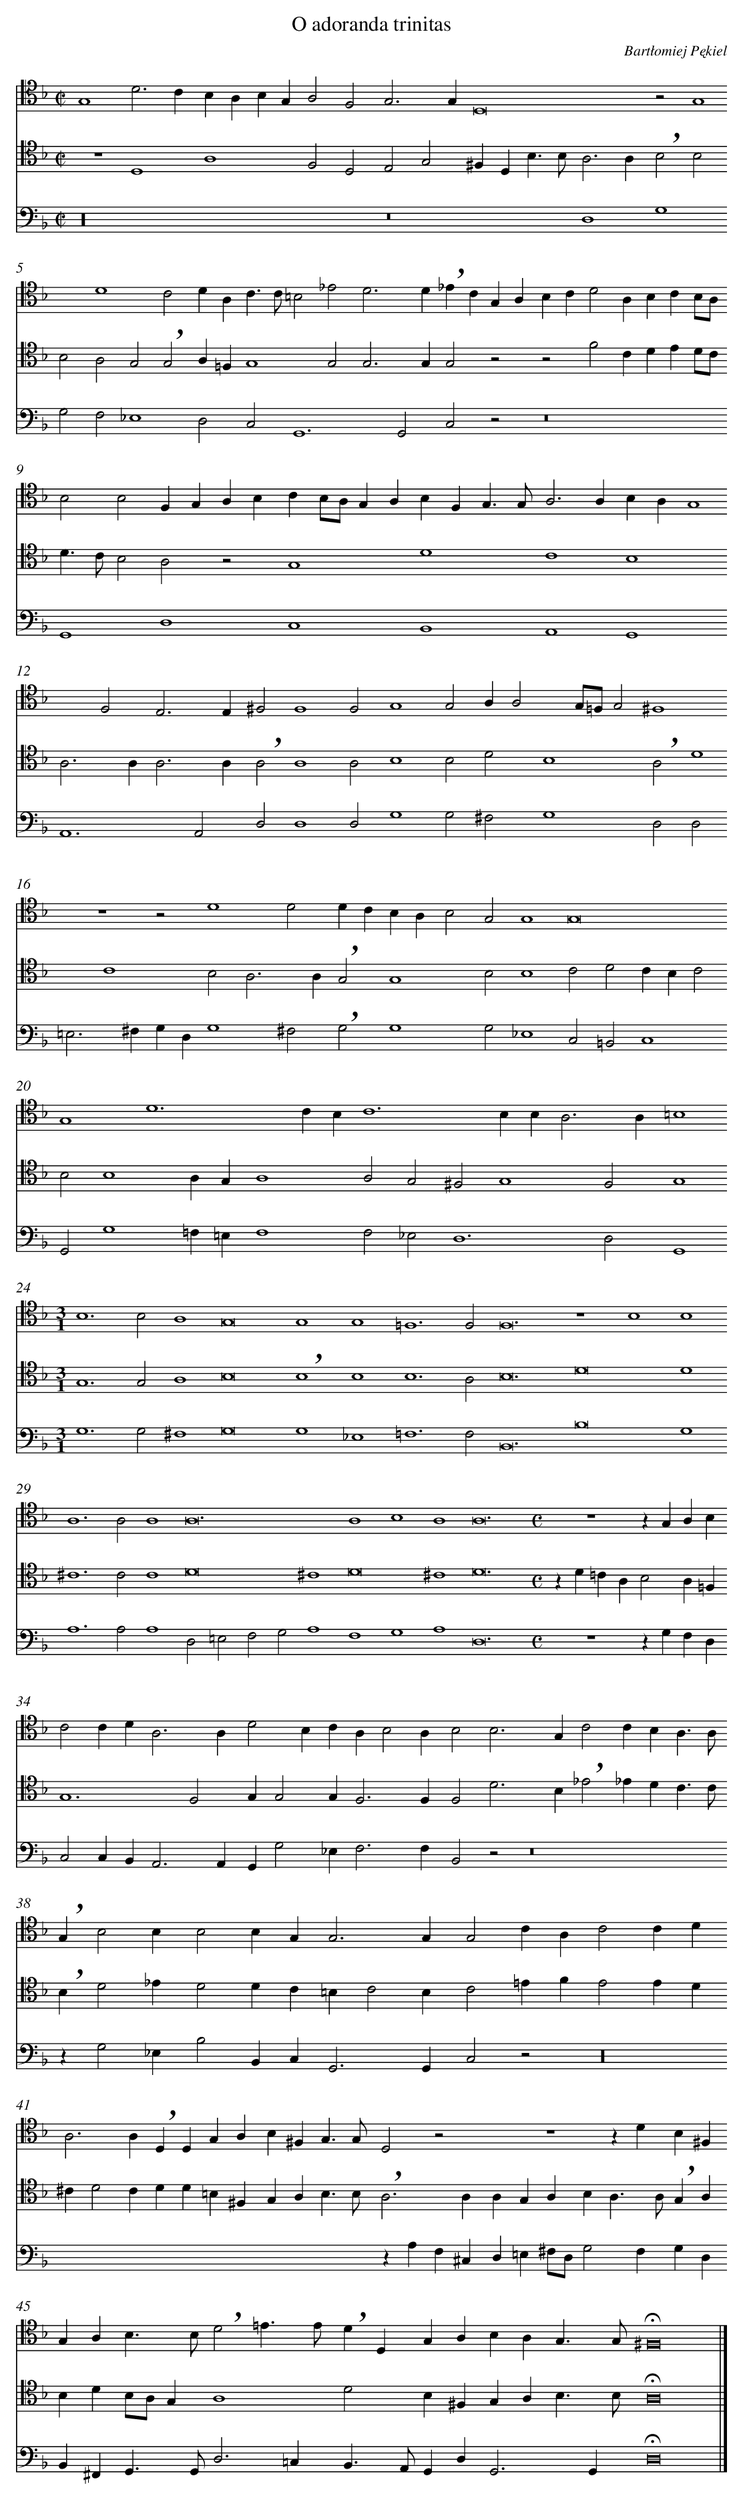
X:1
T: O adoranda trinitas
C: Bartłomiej Pękiel
L: 1/4
M: C|
V: 1 clef=tenor
V: 2 clef=tenor
V: 3 clef=bass
K: F
[V:1] G,4D3C [I:setbarnb 1][|]
[V:2] z4D,4 [|]
[V:3] z16 [|]
[V:1] B,A,B,G,A,2F,2 [|]
[V:2] A,4F,2D,2 [|]
[V:3]  [|]
[V:1] G,2>G,2D,8 [|]
[V:2] E,2G,2^F,D,B,3/B,/ [|]
[V:3] z8 [|]
[V:1] z2G,4 [|]
[V:2] A,2>A,2!breath!B,2B,2 [|]
[V:3] D,4G,4 [|]
[V:1] D4C2 [|]
[V:2] B,2A,2G,2!breath!G,2 [|]
[V:3] G,2F,2_E,4 [|]
[V:1] DA,C>C=B,2_E2 [|]
[V:2] A,=F,G,4G,2 [|]
[V:3] D,2C,2G,,6 [|]
[V:1] D2>D2!breath!_ECG,A, [|]
[V:2] G,2>G,2G,2z2 [|]
[V:3] G,,2C,2z2 [|]
[V:1] B,CD2A,B,CB,/A,/ [|]
[V:2] z2F2CDED/C/ [|]
[V:3] z8 [|]
[V:1] B,2B,2F,G,A,B, [|]
[V:2] D>CB,2A,2z2 [|]
[V:3] G,,4D,4 [|]
[V:1] CB,/A,/G,A,B,F,G,3/G,/ [|]
[V:2] G,4D4 [|]
[V:3] C,4B,,4 [|]
[V:1] A,2>A,2B,A,G,4 [|]
[V:2] C4B,4 [|]
[V:3] A,,4G,,4 [|]
[V:1] F,2E,3E, [|]
[V:2] A,2>A,2A,3A, [|]
[V:3] A,,6A,,2 [|]
[V:1] ^F,2F,4F,2 [|]
[V:2] !breath!A,2A,4A,2 [|]
[V:3] D,2D,4D,2 [|]
[V:1] G,4G,2A,A,2 [|]
[V:2] B,4B,2D2 [|]
[V:3] G,4G,2^F,2 [|]
[V:1] G,/=F,/G,2^F,4 [|]
[V:2] B,4!breath!A,2D4 [|]
[V:3] G,4D,2D,2 [|]
[V:1] z4z2D4 [|]
[V:2] C4B,2 [|]
[V:3] =E,2>^F,2G,D,G,4 [|]
[V:1] D2DCB,A, [|]
[V:2] A,2>A,2!breath!G,2G,4 [|]
[V:3] ^F,2!breath!G,2G,4 [|]
[V:1] B,2G,2G,4 [|]
[V:2] B,2B,4 [|]
[V:3] G,2_E,4 [|]
[V:1] G,8 [|]
[V:2] C2D2CB,C2 [|]
[V:3] C,2=B,,2C,4 [|]
[V:1] G,4D6 [|]
[V:2] B,2B,4A,G, [|]
[V:3] G,,2G,4=F,=E, [|]
[V:1] CB,C6 [|]
[V:2] A,4A,2G,2 [|]
[V:3] F,4F,2_E,2 [|]
[V:1] B,B,2<A,2A, [|]
[V:2] ^F,2G,4F,2 [|]
[V:3] D,6D,2 [|]
[V:1] =B,4 [|]
[V:2] G,4 [|]
[V:3] G,,4 [|]
[V:1] [M:3/1]B,4>B,4A,4 [|]
[V:2] [M:3/1]G,4>G,4A,4 [|]
[V:3] [M:3/1]G,4>G,4^F,4 [|]
[V:1] G,8G,4 [|]
[V:2] B,8!breath!B,4 [|]
[V:3] G,8G,4 [|]
[V:1] G,4=F,6F,2 [|]
[V:2] B,4B,6A,2 [|]
[V:3] _E,4=F,6F,2 [|]
[V:1] F,12 [|]
[V:2] B,12 [|]
[V:3] B,,12 [|]
[V:1] z4B,4B,4 [|]
[V:2] D8D4 [|]
[V:3] B,8G,4 [|]
[V:1] A,4>A,4A,4 [|]
[V:2] ^C4>C4C4 [|]
[V:3] A,4>A,4A,4 [|]
[V:1] A,12 [|]
[V:2] D8^C4 [|]
[V:3] D,2=E,2F,2G,2A,4 [|]
[V:1] A,4B,4A,4 [|]
[V:2] D8^C4 [|]
[V:3] F,4G,4A,4 [|]
[V:1] A,12 [|]
[V:2] D12 [|]
[V:3] D,12 [|]
[V:1] [M:C]z4zG,A,B, [|]
[V:2] [M:C]zD=CA,B,2A,=F, [|]
[V:3] [M:C]z4zG,F,D, [|]
[V:1] C2CD2<A,2A, [|]
[V:2] G,6F,2 [|]
[V:3] C,2C,B,,2<A,,2A,, [|]
[V:1] D2B,CA,B,2A, [|]
[V:2] G,G,2G,2<F,2F, [|]
[V:3] G,,G,2_E,2<F,2F, [|]
[V:1] B,2B,2>G,2C2 [|]
[V:2] F,2D2>B,2!breath!_E2 [|]
[V:3] B,,2z2z8 [|]
[V:1] CB,A,>A,!breath!G,B,2B, [|]
[V:2] _EDC>C!breath!B,D2_E [|]
[V:3] zG,2_E, [|]
[V:1] B,2B,G,2<G,2G, [|]
[V:2] D2DC=B,C2B, [|]
[V:3] B,2B,,C,2<G,,2G,, [|]
[V:1] G,2CA,C2CD [|]
[V:2] C2=EFE2ED [|]
[V:3] C,2z2z16 [|]
[V:1] A,2>A,2!breath!D,D,G,A, [|]
[V:2] ^CD2CDD=B,^F, [|]
[V:3]  [|]
[V:1] B,^F,G,>G,D,2z2 [|]
[V:2] G,A,B,>B,!breath!A,3A, [|]
[V:3] zA,F,^C, [|]
[V:1] z4zDB,^F, [|]
[V:2] A,G,A,B,A,>A,!breath!G,A, [|]
[V:3] D,=E,^F,/D,/G,2F,G,D, [|]
[V:1] G,A,B,>B,!breath!D2=E3/E/ [|]
[V:2] B,DB,/A,/G,A,4 [|]
[V:3] B,,^F,,G,,>G,,D,3=C, [|]
[V:1] !breath!DD,G,A,B,A,G,3/G,/ [|]
[V:2] D2B,^F,G,A,B,3/B,/ [|]
[V:3] B,,>A,,G,,D,2<G,,2G,, [|]
[V:1] !fermata!^F,8 |]
[V:2] !fermata!A,8 |]
[V:3] !fermata!D,8 |]
